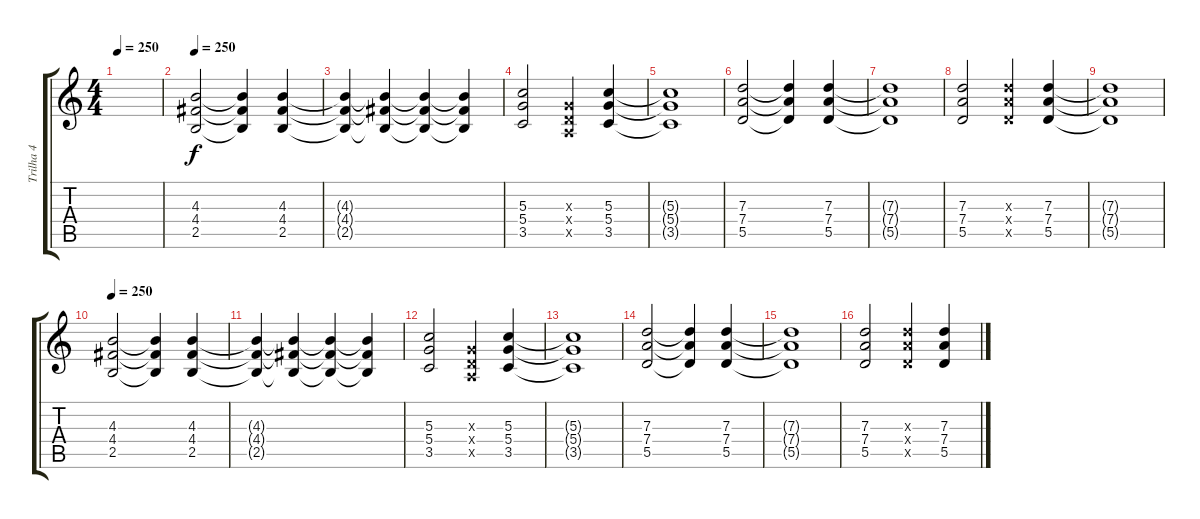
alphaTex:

\track ("Trilha 4" "Trilha 4") {instrument overdrivenguitar}
\staff {score tabs}
\tuning (E4 B3 G3 D3 A2 E2) {hide}
\ts (4 4)
\tempo 250
\clef g2
\ks c
|
\tempo 250
(4.3 4.4 2.5).2 (4.3{t} 4.4{t} 2.5{t}).4 (4.3 4.4 2.5).4 |
(4.3{t} 4.4{t} 2.5{t}).4 (4.3{t} 4.4{t} 2.5{t}).4 (4.3{t} 4.4{t} 2.5{t}).4 (4.3{t} 4.4{t} 2.5{t}).4 |
(5.3 5.4 3.5).2 (0.3{x} 0.4{x} 0.5{x}).4 (5.3 5.4 3.5).4 |
(5.3{t} 5.4{t} 3.5{t}).1 |
(7.3 7.4 5.5).2 (7.3{t} 7.4{t} 5.5{t}).4 (7.3 7.4 5.5).4 |
(7.3{t} 7.4{t} 5.5{t}).1 |
(7.3 7.4 5.5).2 (7.3{x} 7.4{x} 5.5{x}).4 (7.3 7.4 5.5).4 |
(7.3{t} 7.4{t} 5.5{t}).1 |
\tempo 250
(4.3 4.4 2.5).2 (4.3{t} 4.4{t} 2.5{t}).4 (4.3 4.4 2.5).4 |
(4.3{t} 4.4{t} 2.5{t}).4 (4.3{t} 4.4{t} 2.5{t}).4 (4.3{t} 4.4{t} 2.5{t}).4 (4.3{t} 4.4{t} 2.5{t}).4 |
(5.3 5.4 3.5).2 (0.3{x} 0.4{x} 0.5{x}).4 (5.3 5.4 3.5).4 |
(5.3{t} 5.4{t} 3.5{t}).1 |
(7.3 7.4 5.5).2 (7.3{t} 7.4{t} 5.5{t}).4 (7.3 7.4 5.5).4 |
(7.3{t} 7.4{t} 5.5{t}).1 |
(7.3 7.4 5.5).2 (7.3{x} 7.4{x} 5.5{x}).4 (7.3 7.4 5.5).4
